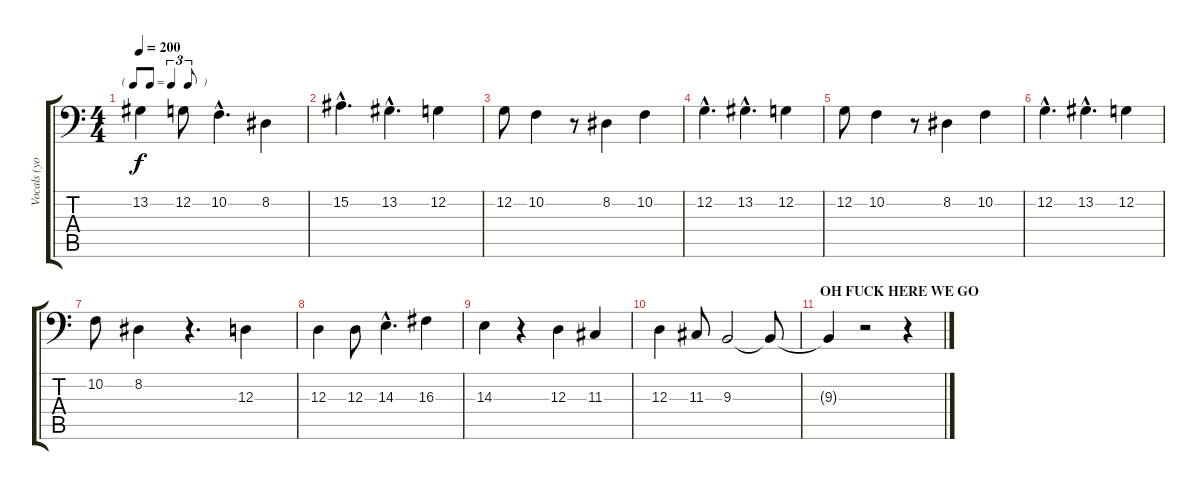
\track ("Vocals (your mom)" "Vocals (yo") {instrument lead2sawtooth}
\staff {score tabs}
\tuning (C3 G2 D2 A1 E1 B0) {hide}
\ts (4 4)
\tf triplet8th
\tempo 200
\clef f4
\ks c
13.2.4{dy f} 12.2.8 10.2{hac}.4{d} 8.2.4 |
15.2{hac}.4{d} 13.2{hac}.4{d} 12.2.4 |
12.2.8 10.2.4 r.8 8.2.4 10.2.4 |
12.2{hac}.4{d} 13.2{hac}.4{d} 12.2.4 |
12.2.8 10.2.4 r.8 8.2.4 10.2.4 |
12.2{hac}.4{d} 13.2{hac}.4{d} 12.2.4 |
10.2.8 8.2.4 r.4{d} 12.3.4 |
12.3.4 12.3.8 14.3{hac}.4{d} 16.3.4 |
14.3.4 r.4 12.3.4 11.3.4 |
12.3.4 11.3.8 9.3.2 9.3{t}.8 |
\section ("" "OH FUCK HERE WE GO")
9.3{t}.4 r.2 r.4
